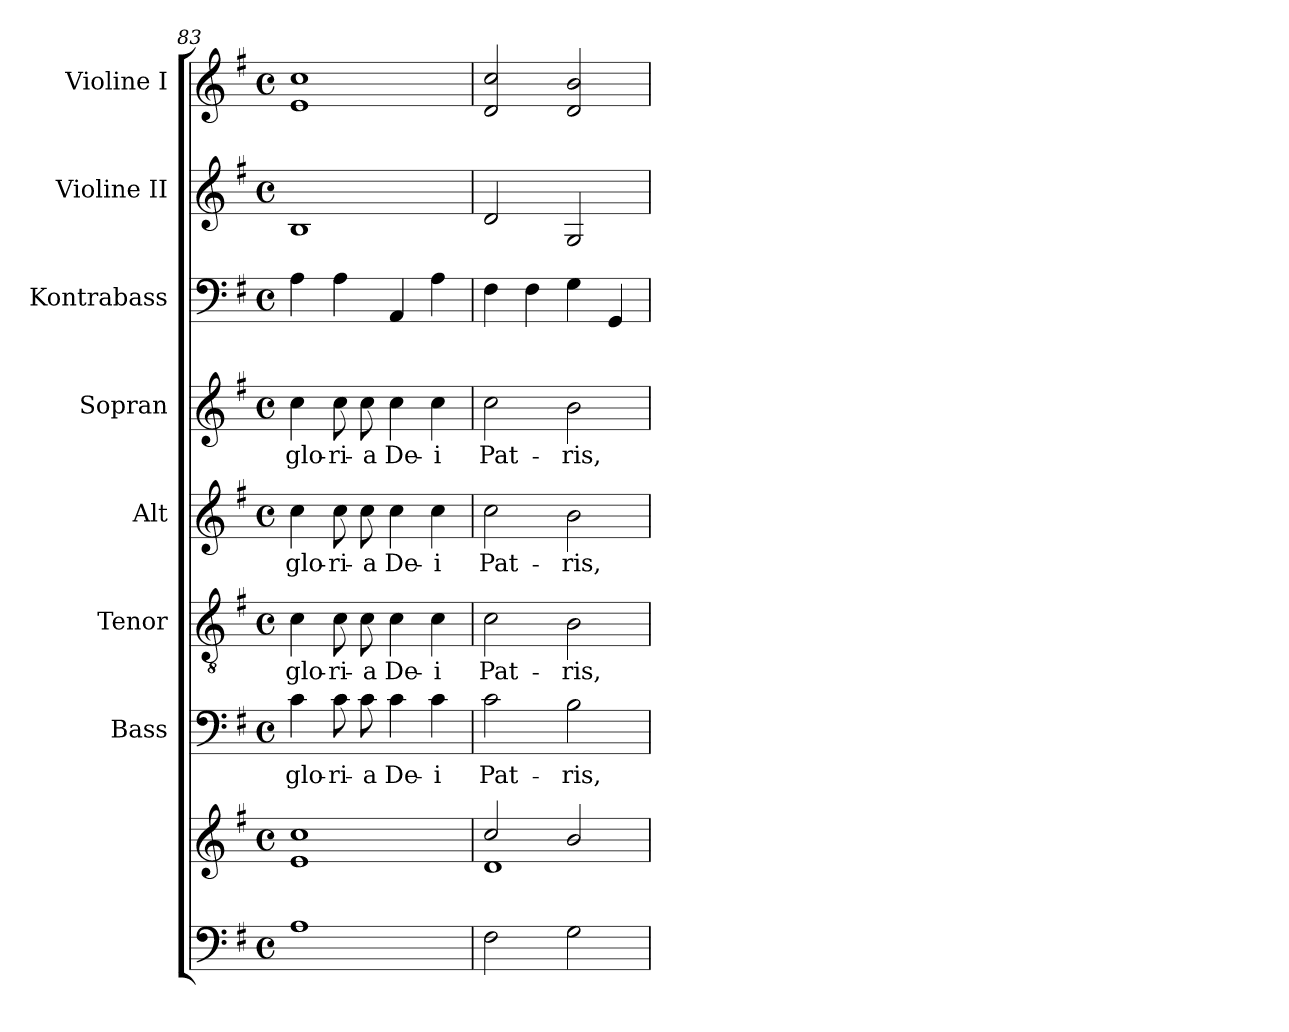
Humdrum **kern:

**kern	**kern	**kern	**text	**kern	**text	**kern	**text	**kern	**text	**kern	**kern	**kern
*part8	*part8	*part7	*part7	*part6	*part6	*part5	*part5	*part4	*part4	*part3	*part2	*part1
*staff9	*staff8	*staff7	*staff7	*staff6	*staff6	*staff5	*staff5	*staff4	*staff4	*staff3	*staff2	*staff1
*	*	*I"Bass	*	*I"Tenor	*	*I"Alt	*	*I"Sopran	*	*I"Kontrabass	*I"Violine II	*I"Violine I
*	*	*I'B.	*	*I'T.	*	*I'A.	*	*I'S.	*	*I'Kb.	*I'Vl. II	*I'Vl. I
!!LO:PB:g=z
*clefF4	*clefG2	*clefF4	*	*clefGv2	*	*clefG2	*	*clefG2	*	*clefF4	*clefG2	*clefG2
*	*	*	*	*	*	*	*	*	*	*ITrd7c12	*	*
*k[f#]	*k[f#]	*k[f#]	*	*k[f#]	*	*k[f#]	*	*k[f#]	*	*k[f#]	*k[f#]	*k[f#]
*G:	*G:	*G:	*	*G:	*	*G:	*	*G:	*	*G:	*G:	*G:
*M4/4	*M4/4	*M4/4	*	*M4/4	*	*M4/4	*	*M4/4	*	*M4/4	*M4/4	*M4/4
*met(c)	*met(c)	*met(c)	*	*met(c)	*	*met(c)	*	*met(c)	*	*met(c)	*met(c)	*met(c)
=83	=83	=83	=83	=83	=83	=83	=83	=83	=83	=83	=83	=83
*	*^	*	*	*	*	*	*	*	*	*	*	*
!	!	!	!	!LO:LY:b	!	!LO:LY:b	!	!LO:LY:b	!	!LO:LY:b	!	!	!
1A	1cc	1e	4c\	glo-	4c\	glo-	4cc\	glo-	4cc\	glo-	4AA\	1B	1e 1cc
!	!	!	!	!LO:LY:b	!	!LO:LY:b	!	!LO:LY:b	!	!LO:LY:b	!	!	!
.	.	.	8c\	-ri-	8c\	-ri-	8cc\	-ri-	8cc\	-ri-	4AA\	.	.
!	!	!	!	!LO:LY:b	!	!LO:LY:b	!	!LO:LY:b	!	!LO:LY:b	!	!	!
.	.	.	8c\	-a	8c\	-a	8cc\	-a	8cc\	-a	.	.	.
!	!	!	!	!LO:LY:b	!	!LO:LY:b	!	!LO:LY:b	!	!LO:LY:b	!	!	!
.	.	.	4c\	De-	4c\	De-	4cc\	De-	4cc\	De-	4AAA/	.	.
!	!	!	!	!LO:LY:b	!	!LO:LY:b	!	!LO:LY:b	!	!LO:LY:b	!	!	!
.	.	.	4c\	-i	4c\	-i	4cc\	-i	4cc\	-i	4AA\	.	.
=84	=84	=84	=84	=84	=84	=84	=84	=84	=84	=84	=84	=84	=84
!	!	!	!	!LO:LY:b	!	!LO:LY:b	!	!LO:LY:b	!	!LO:LY:b	!	!	!
2F#\	2cc/	1d	2c\	Pat-	2c\	Pat-	2cc\	Pat-	2cc\	Pat-	4FF#\	2d/	2d/ 2cc/
.	.	.	.	.	.	.	.	.	.	.	4FF#\	.	.
!	!	!	!	!LO:LY:b	!	!LO:LY:b	!	!LO:LY:b	!	!LO:LY:b	!	!	!
2G\	2b/	.	2B\	-ris,	2B\	-ris,	2b\	-ris,	2b\	-ris,	4GG\	2G/	2d/ 2b/
.	.	.	.	.	.	.	.	.	.	.	4GGG/	.	.
*	*v	*v	*	*	*	*	*	*	*	*	*	*	*
=	=	=	=	=	=	=	=	=	=	=	=	=
*-	*-	*-	*-	*-	*-	*-	*-	*-	*-	*-	*-	*-
